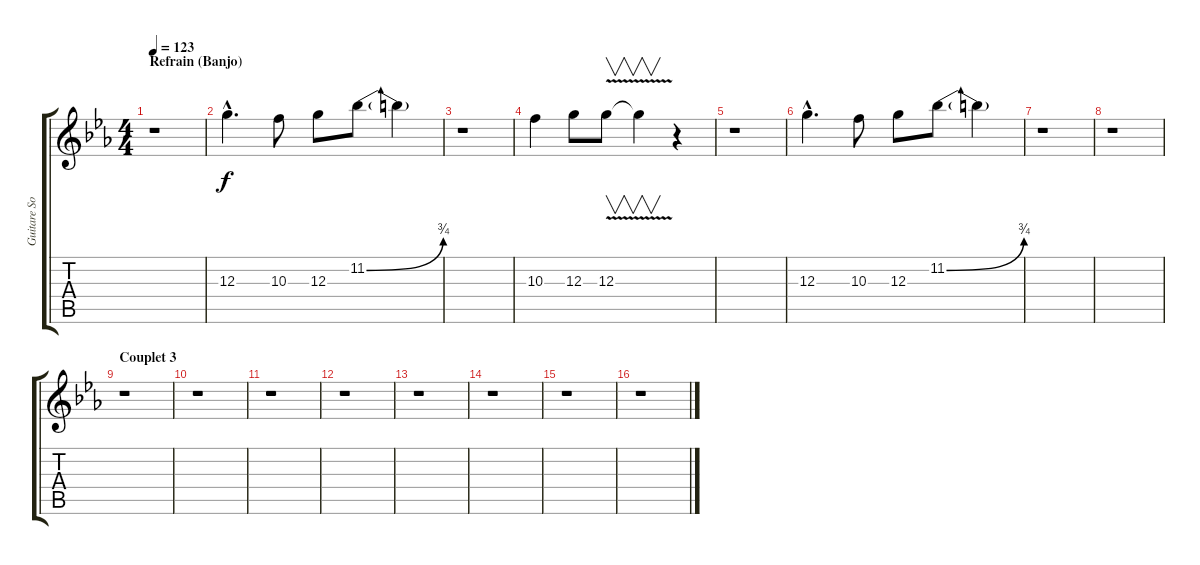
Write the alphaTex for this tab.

\track ("Guitare Solo" "Guitare So") {instrument electricguitarjazz}
\staff {score tabs}
\tuning (E4 B3 G3 D3 A2 E2) {hide}
\ts (4 4)
\section ("" "Refrain (Banjo)")
\tempo 123
\clef g2
\ks cminor
r.1{dy f} |
12.3{hac}.4{d} 10.3.8 12.3.8 11.2{be (bend 0 0 60 3)}.8 11.2{t}.4 |
r.1 |
10.3.4 12.3.8 12.3{v}.8{v} 12.3{t}.4{v} r.4 |
r.1 |
12.3{hac}.4{d} 10.3.8 12.3.8 11.2{be (bend 0 0 60 3)}.8 11.2{t}.4 |
r.1 |
r.1 |
\section ("" "Couplet 3")
r.1 |
r.1 |
r.1 |
r.1 |
r.1 |
r.1 |
r.1 |
r.1
